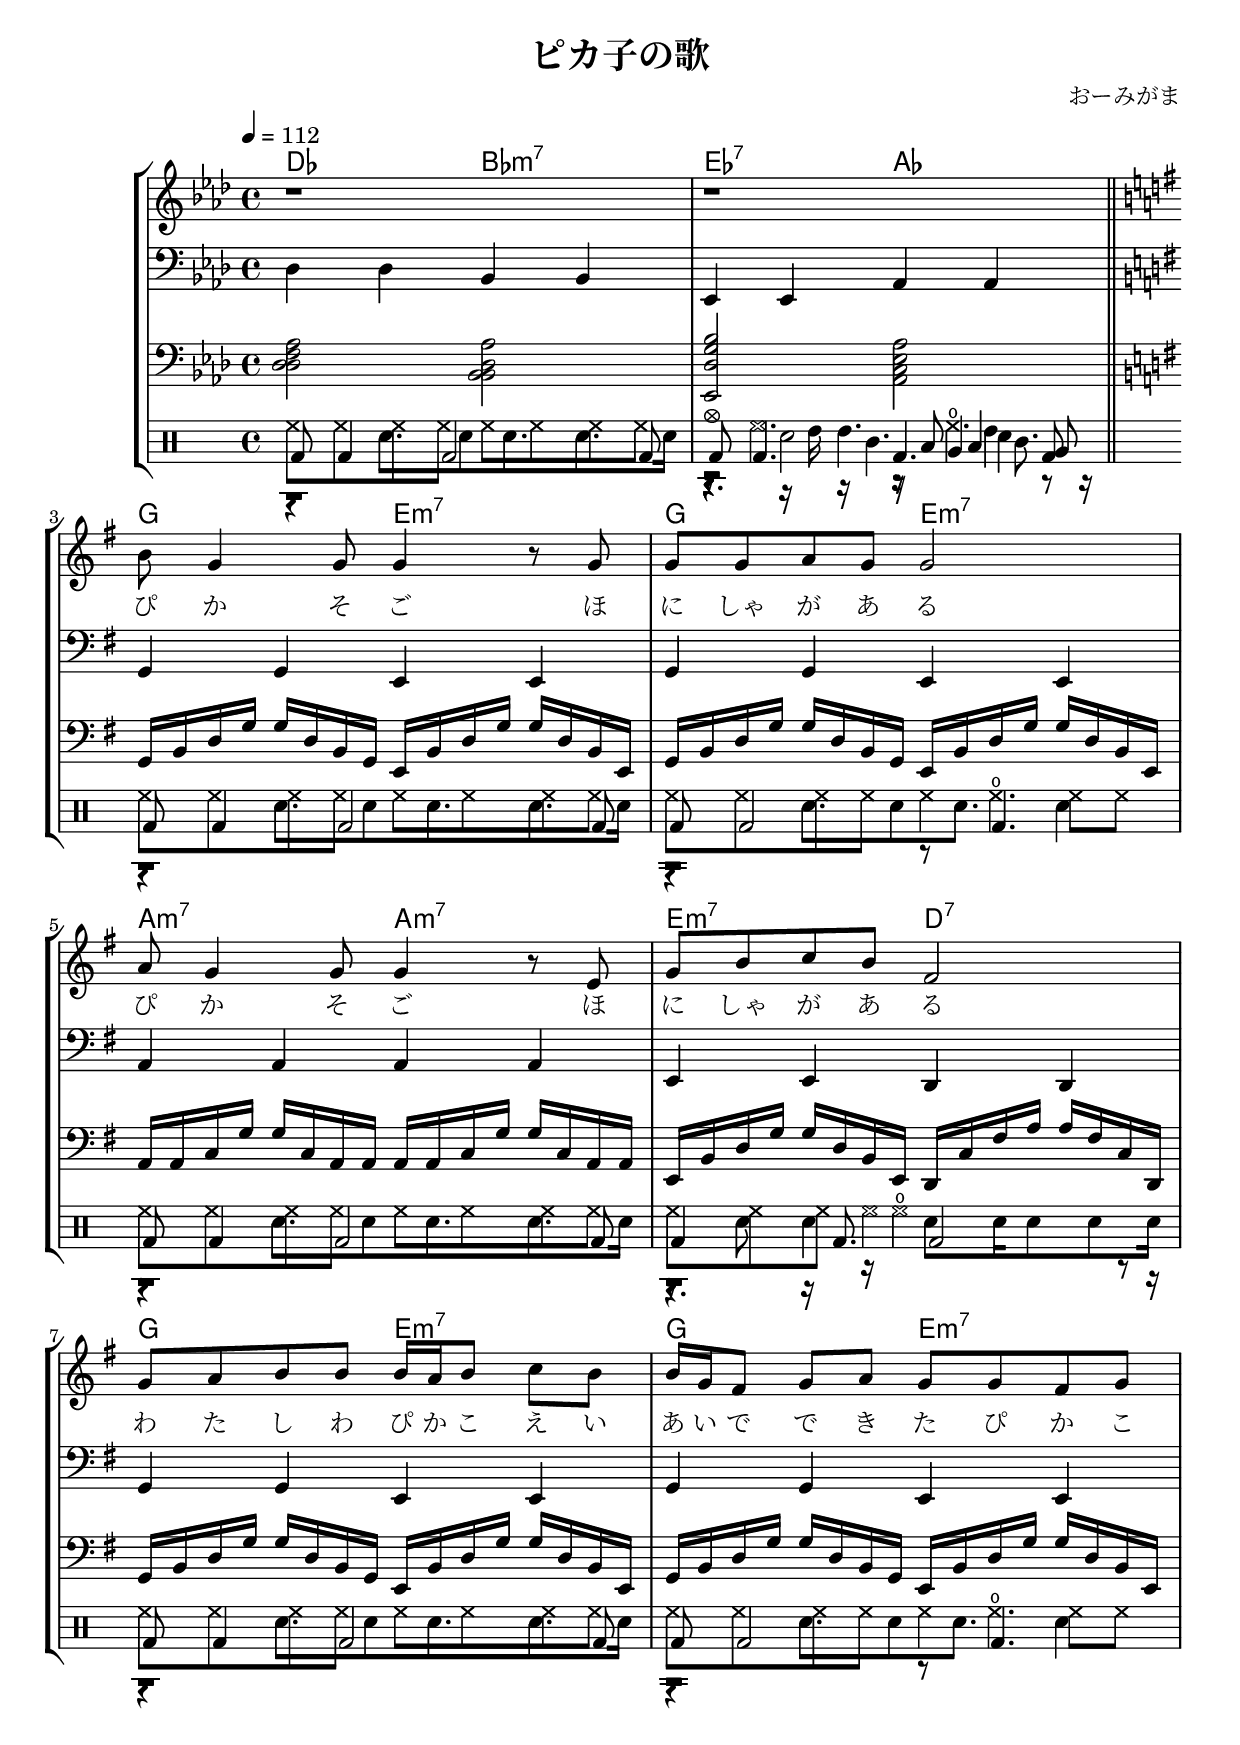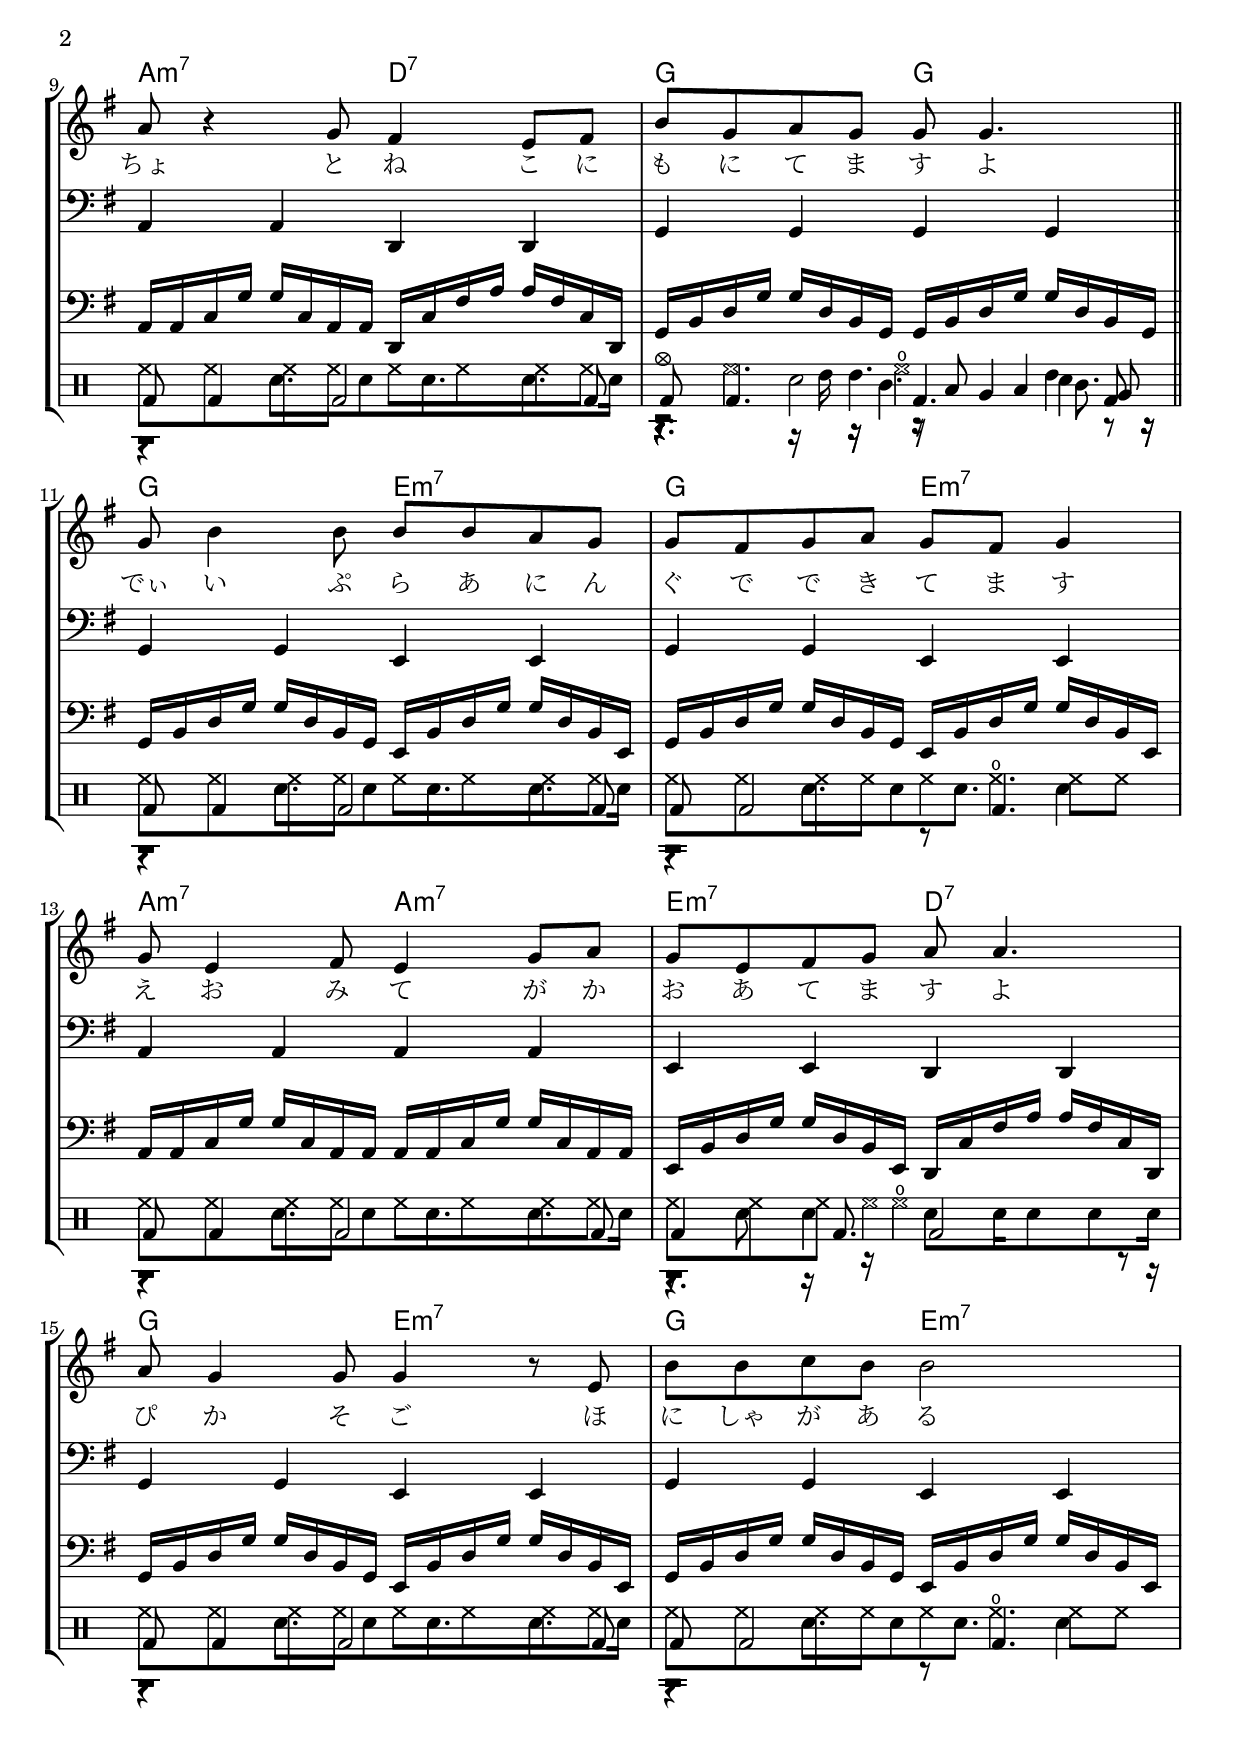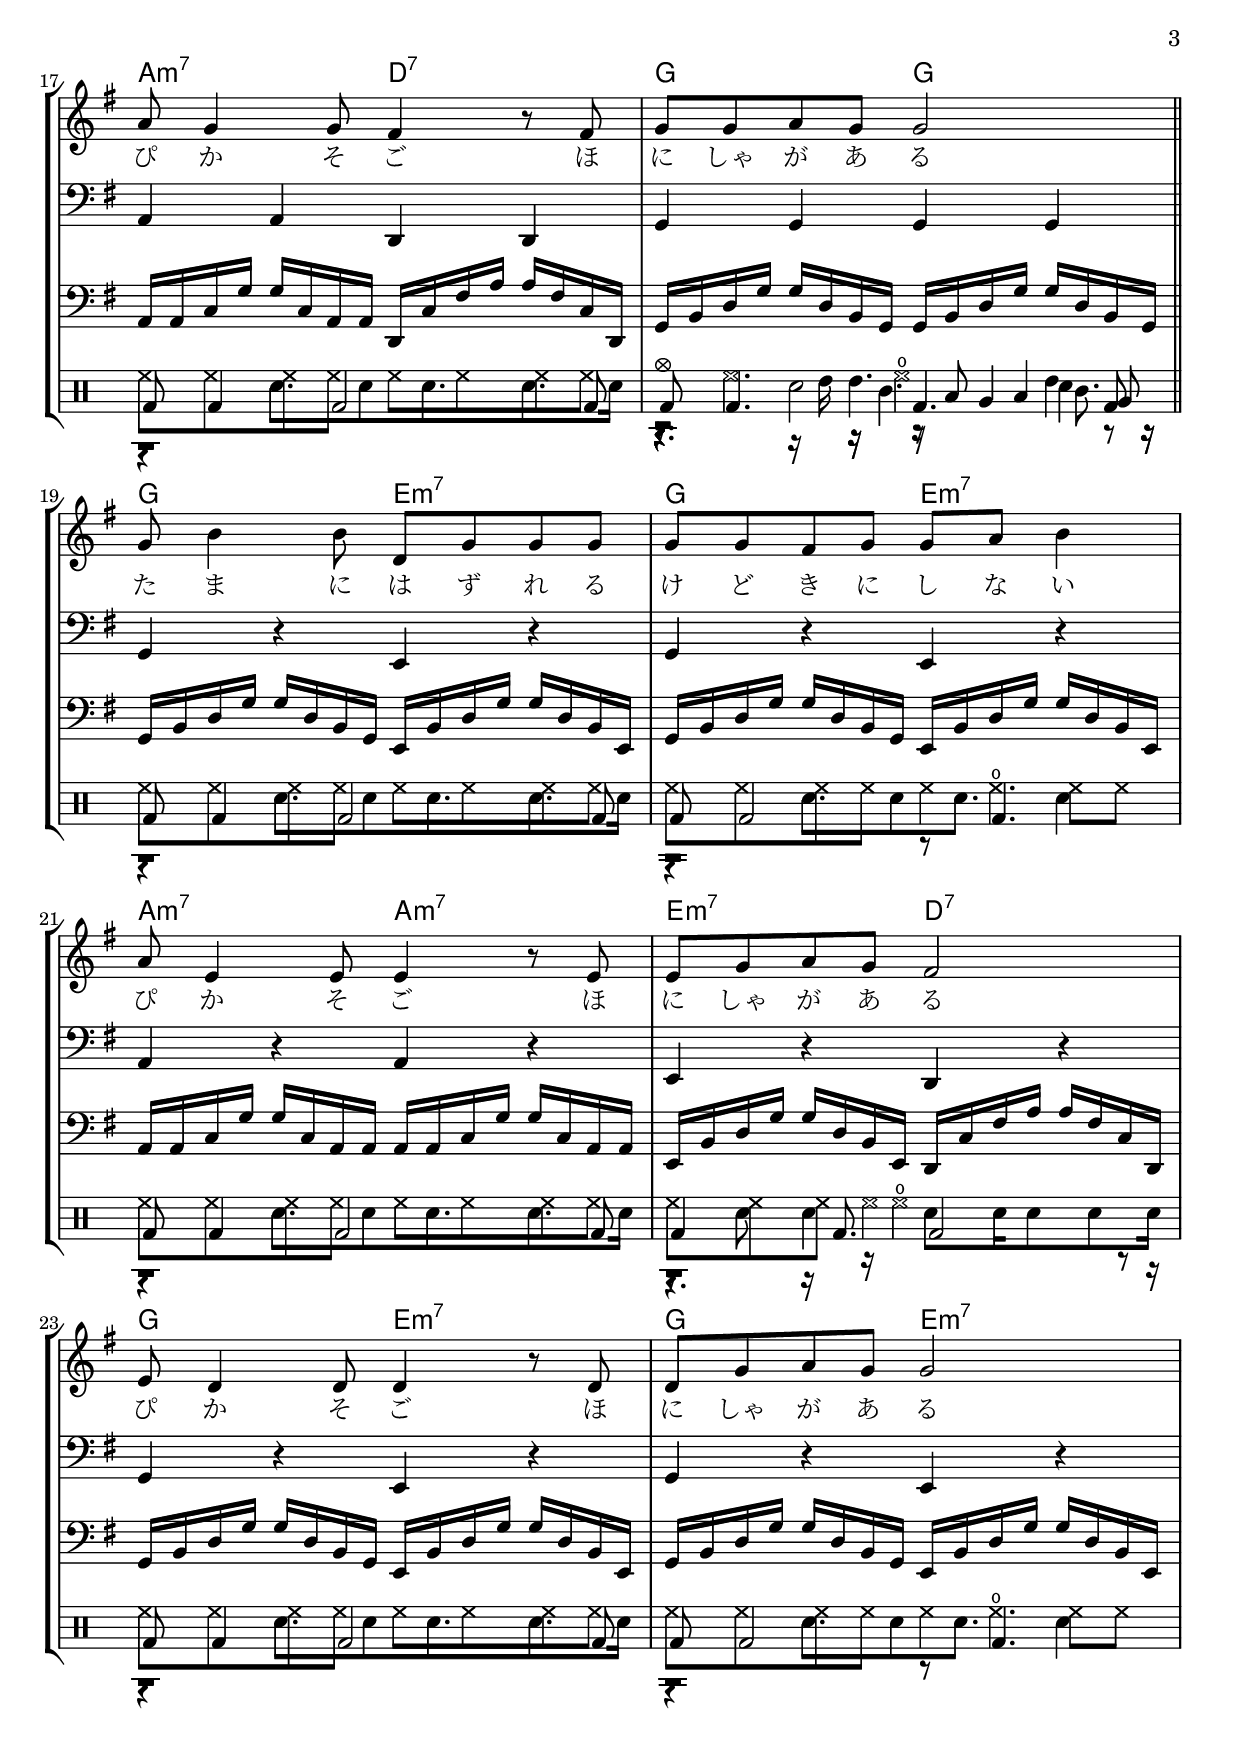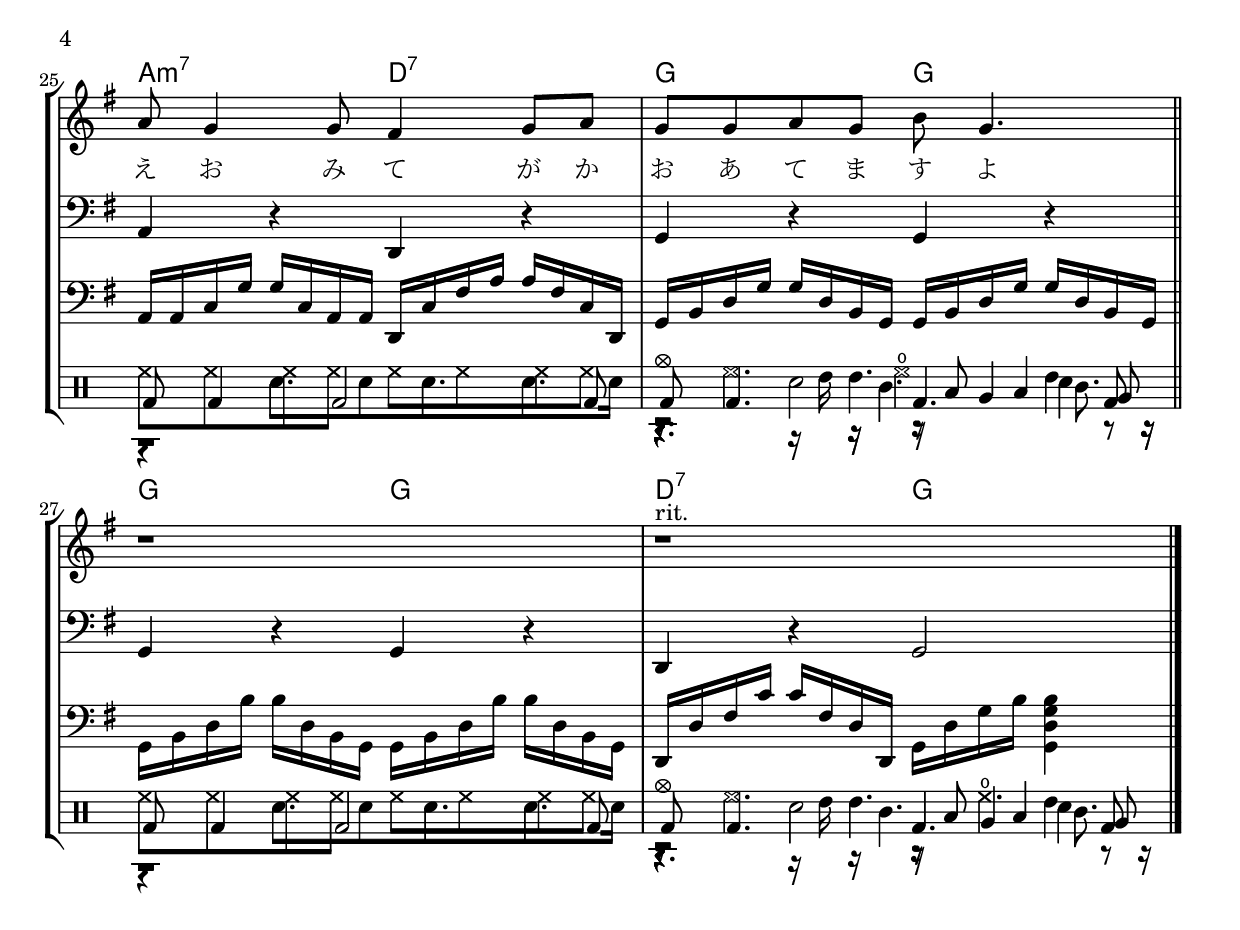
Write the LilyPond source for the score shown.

\version "2.12.1"

\header {
	title = \markup {ピカ子の歌}
	composer = \markup \center-column {おーみがま}
}

harmony = \chordmode {
	des2 bes:min7 es:7 as 

	g e:min7 g e:min7 a:min7 a:min7 e:min7 d:7 g e:min7 g e:min7 a:min7 d:7 g g 

	g e:min7 g e:min7 a:min7 a:min7 e:min7 d:7 g e:min7 g e:min7 a:min7 d:7 g g 

	g e:min7 g e:min7 a:min7 a:min7 e:min7 d:7 g e:min7 g e:min7 a:min7 d:7 g g 

	g g d:7 g 
}

melody = {
	\key as \major
	\tempo 4 = 112
	r1 | r1   
	\set Staff.midiInstrument = #"fss0.34"
		\key g \major
 b'8  g'4  g'8  g'4  r8  g'8 
	g'8  g'8  a'8  g'8  g'2 
	a'8  g'4  g'8  g'4  r8  e'8 
	g'8  b'8  c''8  b'8  fis'2 
	g'8  a'8  b'8  b'8  b'16  a'16  b'8  c''8  b'8 
	b'16  g'16  fis'8  g'8  a'8  g'8  g'8  fis'8  g'8 
	a'8  r4  g'8  fis'4  e'8  fis'8 
	b'8  g'8  a'8  g'8  g'8  g'4.
	\set Staff.midiInstrument = #"fss0.34"
	 g'8  b'4  b'8  b'8  b'8  a'8  g'8 
	g'8  fis'8  g'8  a'8  g'8  fis'8  g'4 
	g'8  e'4  fis'8  e'4  g'8  a'8 
	g'8  e'8  fis'8  g'8  a'8  a'4. 
	a'8  g'4  g'8  g'4  r8  e'8 
	b'8  b'8  c''8  b'8  b'2 
	a'8  g'4  g'8  fis'4  r8  fis'8 
	g'8  g'8  a'8  g'8  g'2
	\set Staff.midiInstrument = #"fss0.34"
	 g'8  b'4  b'8  d'8  g'8  g'8  g'8 
	g'8  g'8  fis'8  g'8  g'8  a'8  b'4 
	a'8  e'4  e'8  e'4  r8  e'8 
	e'8  g'8  a'8  g'8  fis'2 
	e'8  d'4  d'8  d'4  r8  d'8 
	d'8  g'8  a'8  g'8  g'2 
	a'8  g'4  g'8  fis'4  g'8  a'8 
	g'8  g'8  a'8  g'8  b'8  g'4.
	r1 | r1^"rit." \bar "|."
}

words = \lyricmode {
	
	ぴ  か  そ  ご  ほ  に  しゃ  が  あ  る  ぴ  か  そ  ご  ほ  に  しゃ  が  あ  る  わ  た  し  わ  ぴ  か  こ  え  い  あ  い  で  で  き  た  ぴ  か  こ  ちょ  と  ね  こ  に  も  に  て  ま  す  よ  
	でぃ  い  ぷ  ら  あ  に  ん  ぐ  で  で  き  て  ま  す  え  お  み  て  が  か  お  あ  て  ま  す  よ  ぴ  か  そ  ご  ほ  に  しゃ  が  あ  る  ぴ  か  そ  ご  ほ  に  しゃ  が  あ  る  
	た  ま  に  は  ず  れ  る  け  ど  き  に  し  な  い  ぴ  か  そ  ご  ほ  に  しゃ  が  あ  る  ぴ  か  そ  ご  ほ  に  しゃ  が  あ  る  え  お  み  て  が  か  お  あ  て  ま  す  よ  
	
}

tempochange = {
	\tempo 4 = 112
	r1 | r1 \bar "||"
	\tempo 4 = 112
	r1 | r1 | r1 | r1 | r1 | r1 | r1 | r1 \bar "||"
	\tempo 4 = 112
	r1 | r1 | r1 | r1 | r1 | r1 | r1 | r1 \bar "||"
	\tempo 4 = 112
	r1 | r1 | r1 | r1 | r1 | r1 | r1 | r1 \bar "||"
	\tempo 4 = 112
	r1 | \tempo 4 = 84 r2 \tempo 4 = 74 r2 \bar "|."
}

mainacc = {
	\clef bass
	\set Staff.midiInstrument = #"Percussive Organ"
	\key as \major
	\tempo 4 = 112
	des4 des4
	bes,4 bes,4
	es,4 es,4
	as,4 as,4
	\bar "||"

	\set Staff.midiInstrument = #"Percussive Organ"
	\key g \major
	g,4 g,4
	e,4 e,4
	g,4 g,4
	e,4 e,4
	a,4 a,4
	a,4 a,4
	e,4 e,4
	d,4 d,4
	g,4 g,4
	e,4 e,4
	g,4 g,4
	e,4 e,4
	a,4 a,4
	d,4 d,4
	g,4 g,4
	g,4 g,4
	\bar "||"

	\set Staff.midiInstrument = #"Percussive Organ"
	g,4 g,4
	e,4 e,4
	g,4 g,4
	e,4 e,4
	a,4 a,4
	a,4 a,4
	e,4 e,4
	d,4 d,4
	g,4 g,4
	e,4 e,4
	g,4 g,4
	e,4 e,4
	a,4 a,4
	d,4 d,4
	g,4 g,4
	g,4 g,4
	\bar "||"

	\set Staff.midiInstrument = #"Percussive Organ"
	g,4 r4
	e,4 r4
	g,4 r4
	e,4 r4
	a,4 r4
	a,4 r4
	e,4 r4
	d,4 r4
	g,4 r4
	e,4 r4
	g,4 r4
	e,4 r4
	a,4 r4
	d,4 r4
	g,4 r4
	g,4 r4
	\bar "||"

	\set Staff.midiInstrument = #"Electric Grand"
	g,4 r4
	g,4 r4
	d,4 r4
	g,2
	\bar "|."
}

subacc = {
	\clef bass
	\set Staff.midiInstrument = #"Electric Bass (pick)"
	\key as \major
	\tempo 4 = 112
	<des des f as>2
	<bes, bes, des as>2
	<es, des g bes>2
	<as, c es as>2
	\bar "||"

	\set Staff.midiInstrument = #"Electric Bass (finger)"
	\key g \major
	g,16 b, d g g d b, g,
	e,16 b, d g g d b, e,
	g,16 b, d g g d b, g,
	e,16 b, d g g d b, e,
	a,16 a, c g g c a, a,
	a,16 a, c g g c a, a,
	e,16 b, d g g d b, e,
	d,16 c fis a a fis c d,
	g,16 b, d g g d b, g,
	e,16 b, d g g d b, e,
	g,16 b, d g g d b, g,
	e,16 b, d g g d b, e,
	a,16 a, c g g c a, a,
	d,16 c fis a a fis c d,
	g,16 b, d g g d b, g,
	g,16 b, d g g d b, g,
	\bar "||"

	\set Staff.midiInstrument = #"Electric Bass (finger)"
	g,16 b, d g g d b, g,
	e,16 b, d g g d b, e,
	g,16 b, d g g d b, g,
	e,16 b, d g g d b, e,
	a,16 a, c g g c a, a,
	a,16 a, c g g c a, a,
	e,16 b, d g g d b, e,
	d,16 c fis a a fis c d,
	g,16 b, d g g d b, g,
	e,16 b, d g g d b, e,
	g,16 b, d g g d b, g,
	e,16 b, d g g d b, e,
	a,16 a, c g g c a, a,
	d,16 c fis a a fis c d,
	g,16 b, d g g d b, g,
	g,16 b, d g g d b, g,
	\bar "||"

	\set Staff.midiInstrument = #"Electric Bass (finger)"
	g,16 b, d g g d b, g,
	e,16 b, d g g d b, e,
	g,16 b, d g g d b, g,
	e,16 b, d g g d b, e,
	a,16 a, c g g c a, a,
	a,16 a, c g g c a, a,
	e,16 b, d g g d b, e,
	d,16 c fis a a fis c d,
	g,16 b, d g g d b, g,
	e,16 b, d g g d b, e,
	g,16 b, d g g d b, g,
	e,16 b, d g g d b, e,
	a,16 a, c g g c a, a,
	d,16 c fis a a fis c d,
	g,16 b, d g g d b, g,
	g,16 b, d g g d b, g,
	\bar "||"

	\set Staff.midiInstrument = #"Electric Guitar (jazz)"
	g,16 b, d b b d b, g,
	g,16 b, d b b d b, g,
	d,16 d fis c' c' fis d d,
	g,16 d g b <g, d g b>4
	\bar "|."
}

percA = {
	\drummode {
	hh8 hh8 hh8 hh8 hh8 hh8 hh8 hh8  |r8 hh2. r8  \bar "||"
	hh8 hh8 hh8 hh8 hh8 hh8 hh8 hh8  |hh8 hh8 hh8 hh8 hh4 hh8 hh8  |hh8 hh8 hh8 hh8 hh8 hh8 hh8 hh8  |hh8 hh8 hh8 hh2 r8  |hh8 hh8 hh8 hh8 hh8 hh8 hh8 hh8  |hh8 hh8 hh8 hh8 hh4 hh8 hh8  |hh8 hh8 hh8 hh8 hh8 hh8 hh8 hh8  |r8 hh2. r8  \bar "||"
	hh8 hh8 hh8 hh8 hh8 hh8 hh8 hh8  |hh8 hh8 hh8 hh8 hh4 hh8 hh8  |hh8 hh8 hh8 hh8 hh8 hh8 hh8 hh8  |hh8 hh8 hh8 hh2 r8  |hh8 hh8 hh8 hh8 hh8 hh8 hh8 hh8  |hh8 hh8 hh8 hh8 hh4 hh8 hh8  |hh8 hh8 hh8 hh8 hh8 hh8 hh8 hh8  |r8 hh2. r8  \bar "||"
	hh8 hh8 hh8 hh8 hh8 hh8 hh8 hh8  |hh8 hh8 hh8 hh8 hh4 hh8 hh8  |hh8 hh8 hh8 hh8 hh8 hh8 hh8 hh8  |hh8 hh8 hh8 hh2 r8  |hh8 hh8 hh8 hh8 hh8 hh8 hh8 hh8  |hh8 hh8 hh8 hh8 hh4 hh8 hh8  |hh8 hh8 hh8 hh8 hh8 hh8 hh8 hh8  |r8 hh2. r8  \bar "||"
	hh8 hh8 hh8 hh8 hh8 hh8 hh8 hh8  |r8 hh2. r8  \bar "|."
	}
}

percB = {
	\drummode {
	r4 sn8. sn8 sn8. sn8. sn16  |r4 sn2 sn4  \bar "||"
	r4 sn8. sn8 sn8. sn8. sn16  |r4 sn8. sn8 sn8. sn4  |r4 sn8. sn8 sn8. sn8. sn16  |r8 sn8 sn4 sn8 sn16 sn8 sn8 sn16  |r4 sn8. sn8 sn8. sn8. sn16  |r4 sn8. sn8 sn8. sn4  |r4 sn8. sn8 sn8. sn8. sn16  |r4 sn2 sn4  \bar "||"
	r4 sn8. sn8 sn8. sn8. sn16  |r4 sn8. sn8 sn8. sn4  |r4 sn8. sn8 sn8. sn8. sn16  |r8 sn8 sn4 sn8 sn16 sn8 sn8 sn16  |r4 sn8. sn8 sn8. sn8. sn16  |r4 sn8. sn8 sn8. sn4  |r4 sn8. sn8 sn8. sn8. sn16  |r4 sn2 sn4  \bar "||"
	r4 sn8. sn8 sn8. sn8. sn16  |r4 sn8. sn8 sn8. sn4  |r4 sn8. sn8 sn8. sn8. sn16  |r8 sn8 sn4 sn8 sn16 sn8 sn8 sn16  |r4 sn8. sn8 sn8. sn8. sn16  |r4 sn8. sn8 sn8. sn4  |r4 sn8. sn8 sn8. sn8. sn16  |r4 sn2 sn4  \bar "||"
	r4 sn8. sn8 sn8. sn8. sn16  |r4 sn2 sn4  \bar "|."
	}
}

percC = {
	\drummode {
	bd8 bd4 bd2 bd8  |bd8 bd4. bd4. bd8  \bar "||"
	bd8 bd4 bd2 bd8  |bd8 bd2 bd4.  |bd8 bd4 bd2 bd8  |bd4 r16 bd8. bd2  |bd8 bd4 bd2 bd8  |bd8 bd2 bd4.  |bd8 bd4 bd2 bd8  |bd8 bd4. bd4. bd8  \bar "||"
	bd8 bd4 bd2 bd8  |bd8 bd2 bd4.  |bd8 bd4 bd2 bd8  |bd4 r16 bd8. bd2  |bd8 bd4 bd2 bd8  |bd8 bd2 bd4.  |bd8 bd4 bd2 bd8  |bd8 bd4. bd4. bd8  \bar "||"
	bd8 bd4 bd2 bd8  |bd8 bd2 bd4.  |bd8 bd4 bd2 bd8  |bd4 r16 bd8. bd2  |bd8 bd4 bd2 bd8  |bd8 bd2 bd4.  |bd8 bd4 bd2 bd8  |bd8 bd4. bd4. bd8  \bar "||"
	bd8 bd4 bd2 bd8  |bd8 bd4. bd4. bd8  \bar "|."
	}
}

percD = {
	\drummode {
	r1  |r2 r8 hho4.  \bar "||"
	r1  |r2 r8 hho4.  |r1  |r4. r16 hho2 r16  |r1  |r2 r8 hho4.  |r1  |r4. r16 hho2 r16  \bar "||"
	r1  |r2 r8 hho4.  |r1  |r4. r16 hho2 r16  |r1  |r2 r8 hho4.  |r1  |r4. r16 hho2 r16  \bar "||"
	r1  |r2 r8 hho4.  |r1  |r4. r16 hho2 r16  |r1  |r2 r8 hho4.  |r1  |r4. r16 hho2 r16  \bar "||"
	r1  |r2 r8 hho4.  \bar "|."
	}
}

percE = {
	\drummode {
	r1 |cymc1  \bar "||"
	r1 |r1 |r1 |r1 |r1 |r1 |r1 |cymc1  \bar "||"
	r1 |r1 |r1 |r1 |r1 |r1 |r1 |cymc1  \bar "||"
	r1 |r1 |r1 |r1 |r1 |r1 |r1 |cymc1  \bar "||"
	r1 |cymc1  \bar "|."
	}
}

percF = {
	\drummode {
	r1 |r4 r16 tommh16 tommh4. tommh4  \bar "||"
	r1 |r1 |r1 |r1 |r1 |r1 |r1 |r4 r16 tommh16 tommh4. tommh4  \bar "||"
	r1 |r1 |r1 |r1 |r1 |r1 |r1 |r4 r16 tommh16 tommh4. tommh4  \bar "||"
	r1 |r1 |r1 |r1 |r1 |r1 |r1 |r4 r16 tommh16 tommh4. tommh4  \bar "||"
	r1 |r4 r16 tommh16 tommh4. tommh4  \bar "|."
	}
}

percG = {
	\drummode {
	r1 |r4. r16 tomml4. tomml8.  \bar "||"
	r1 |r1 |r1 |r1 |r1 |r1 |r1 |r4. r16 tomml4. tomml8.  \bar "||"
	r1 |r1 |r1 |r1 |r1 |r1 |r1 |r4. r16 tomml4. tomml8.  \bar "||"
	r1 |r1 |r1 |r1 |r1 |r1 |r1 |r4. r16 tomml4. tomml8.  \bar "||"
	r1 |r4. r16 tomml4. tomml8.  \bar "|."
	}
}

percH = {
	\drummode {
	r1 |r2 r16 toml8 toml4 r16  \bar "||"
	r1 |r1 |r1 |r1 |r1 |r1 |r1 |r2 r16 toml8 toml4 r16  \bar "||"
	r1 |r1 |r1 |r1 |r1 |r1 |r1 |r2 r16 toml8 toml4 r16  \bar "||"
	r1 |r1 |r1 |r1 |r1 |r1 |r1 |r2 r16 toml8 toml4 r16  \bar "||"
	r1 |r2 r16 toml8 toml4 r16  \bar "|."
	}
}

percI = {
	\drummode {
	r1 |r2 r8 tomfh4 tomfh8  \bar "||"
	r1 |r1 |r1 |r1 |r1 |r1 |r1 |r2 r8 tomfh4 tomfh8  \bar "||"
	r1 |r1 |r1 |r1 |r1 |r1 |r1 |r2 r8 tomfh4 tomfh8  \bar "||"
	r1 |r1 |r1 |r1 |r1 |r1 |r1 |r2 r8 tomfh4 tomfh8  \bar "||"
	r1 |r2 r8 tomfh4 tomfh8  \bar "|."
	}
}

\score {
	<<
		\new StaffGroup <<
			\new ChordNames {\harmony}
			\new Voice = "melody" {\melody}
			\new Lyrics \lyricsto "melody" \words
			\new Staff = "mainacc" {\mainacc}
			\new Staff = "subacc" {\subacc}
			\new DrumStaff <<
				\new DrumVoice {\percA}
				\new DrumVoice {\percB}
				\new DrumVoice {\percC}
				\new DrumVoice {\percD}
				\new DrumVoice {\percE}
				\new DrumVoice {\percF}
				\new DrumVoice {\percG}
				\new DrumVoice {\percH}
				\new DrumVoice {\percI}
			>>
		>>
	>>
	\layout { }
}
